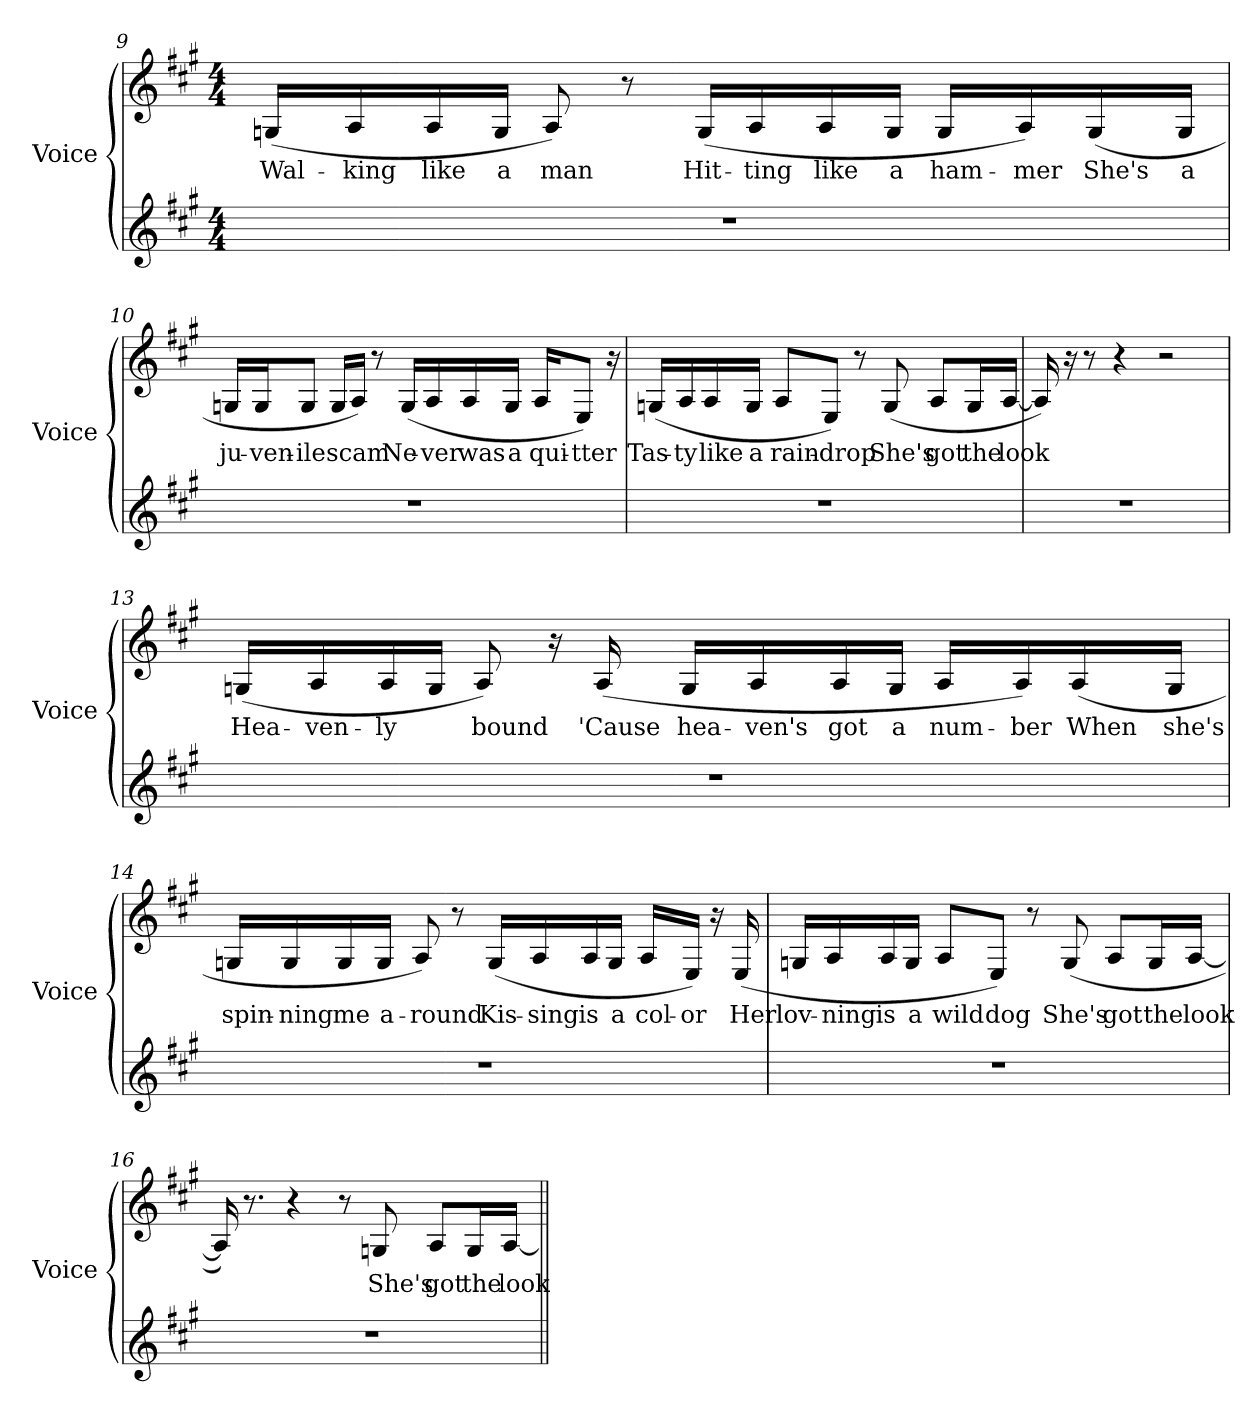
**kern	**kern	**text
*part2	*part1	*part1
*staff2	*staff1	*staff1
*I"Voice	*I"Voice	*
*I'Voice	*I'Voice	*
!!LO:LB:g=z
*clefG2	*clefG2	*
*k[f#c#g#]	*k[f#c#g#]	*
*A:	*A:	*
*M4/4	*M4/4	*
=9	=9	=9
!	!	!LO:LY:b:color=#000000
1r	(16Gni/LL	Wal-
!	!	!LO:LY:b:color=#000000
.	16Ai/	-king
!	!	!LO:LY:b:color=#000000
.	16Ai/	like
!	!	!LO:LY:b:color=#000000
.	16Gi/JJ	a
!	!	!LO:LY:b:color=#000000
.	8Ai/)	man
.	8r	.
!	!	!LO:LY:b:color=#000000
.	(16Gi/LL	Hit-
!	!	!LO:LY:b:color=#000000
.	16Ai/	-ting
!	!	!LO:LY:b:color=#000000
.	16Ai/	like
!	!	!LO:LY:b:color=#000000
.	16Gi/JJ	a
!	!	!LO:LY:b:color=#000000
.	16Gi/LL	ham-
!	!	!LO:LY:b:color=#000000
.	16Ai/)	-mer
!	!	!LO:LY:b:color=#000000
.	(16Gi/	She's
!	!	!LO:LY:b:color=#000000
.	16Gi/JJ	a
=10	=10	=10
!	!	!LO:LY:b:color=#000000
1r	16Gni/LL	ju-
!	!	!LO:LY:b:color=#000000
.	16Gi/J	-ven-
!	!	!LO:LY:b:color=#000000
.	8Gi/J	-ile
!	!	!LO:LY:b:color=#000000
.	16Gi/LL	scam
.	16Ai/JJ)	.
.	8r	.
!	!	!LO:LY:b:color=#000000
.	(16Gi/LL	Ne-
!	!	!LO:LY:b:color=#000000
.	16Ai/	-ver
!	!	!LO:LY:b:color=#000000
.	16Ai/	was
!	!	!LO:LY:b:color=#000000
.	16Gi/JJ	a
!	!	!LO:LY:b:color=#000000
.	16Ai/KL	qui-
!	!	!LO:LY:b:color=#000000
.	8Ei/J)	-tter
.	16r	.
!!LO:LB:g=z
=11	=11	=11
!	!	!LO:LY:b:color=#000000
1r	(16Gni/LL	Tas-
!	!	!LO:LY:b:color=#000000
.	16Ai/	-ty
!	!	!LO:LY:b:color=#000000
.	16Ai/	like
!	!	!LO:LY:b:color=#000000
.	16Gi/JJ	a
!	!	!LO:LY:b:color=#000000
.	8Ai/L	rain-
!	!	!LO:LY:b:color=#000000
.	8Ei/J)	-drop
.	8r	.
!	!	!LO:LY:b:color=#000000
.	(8Gi/	She's
!	!	!LO:LY:b:color=#000000
.	8Ai/L	got
!	!	!LO:LY:b:color=#000000
.	16Gi/L	the
!	!	!LO:LY:b:color=#000000
.	[16Ai/JJ	look
=12	=12	=12
1r	16Ai/])	.
.	16r	.
.	8r	.
.	4r	.
.	2r	.
!!LO:LB:g=z
=13	=13	=13
!	!	!LO:LY:b:color=#000000
1r	(16Gni/LL	Hea-
!	!	!LO:LY:b:color=#000000
.	16Ai/	-ven-
!	!	!LO:LY:b:color=#000000
.	16Ai/	-ly
.	16Gi/JJ	.
!	!	!LO:LY:b:color=#000000
.	8Ai/)	bound
.	16r	.
!	!	!LO:LY:b:color=#000000
.	(16Ai/	'Cause
!	!	!LO:LY:b:color=#000000
.	16Gi/LL	hea-
!	!	!LO:LY:b:color=#000000
.	16Ai/	-ven's
!	!	!LO:LY:b:color=#000000
.	16Ai/	got
!	!	!LO:LY:b:color=#000000
.	16Gi/JJ	a
!	!	!LO:LY:b:color=#000000
.	16Ai/LL	num-
!	!	!LO:LY:b:color=#000000
.	16Ai/)	-ber
!	!	!LO:LY:b:color=#000000
.	(16Ai/	When
!	!	!LO:LY:b:color=#000000
.	16Gi/JJ	she's
!!LO:PB:g=z
=14	=14	=14
!	!	!LO:LY:b:color=#000000
1r	16Gni/LL	spin-
!	!	!LO:LY:b:color=#000000
.	16Gi/	-ning
!	!	!LO:LY:b:color=#000000
.	16Gi/	me
!	!	!LO:LY:b:color=#000000
.	16Gi/JJ	a-
!	!	!LO:LY:b:color=#000000
.	8Ai/)	-round
.	8r	.
!	!	!LO:LY:b:color=#000000
.	(16Gi/LL	Kis-
!	!	!LO:LY:b:color=#000000
.	16Ai/	-sing
!	!	!LO:LY:b:color=#000000
.	16Ai/	is
!	!	!LO:LY:b:color=#000000
.	16Gi/JJ	a
!	!	!LO:LY:b:color=#000000
.	16Ai/LL	col-
!	!	!LO:LY:b:color=#000000
.	16Ei/JJ)	-or
.	16r	.
!	!	!LO:LY:b:color=#000000
.	(16Ei/	Her
=15	=15	=15
!	!	!LO:LY:b:color=#000000
1r	16Gni/LL	lov-
!	!	!LO:LY:b:color=#000000
.	16Ai/	-ning
!	!	!LO:LY:b:color=#000000
.	16Ai/	is
!	!	!LO:LY:b:color=#000000
.	16Gi/JJ	a
!	!	!LO:LY:b:color=#000000
.	8Ai/L	wild
!	!	!LO:LY:b:color=#000000
.	8Ei/J)	dog
.	8r	.
!	!	!LO:LY:b:color=#000000
.	(8Gi/	She's
!	!	!LO:LY:b:color=#000000
.	8Ai/L	got
!	!	!LO:LY:b:color=#000000
.	16Gi/L	the
!	!	!LO:LY:b:color=#000000
.	[16Ai/JJ	look
!!LO:LB:g=z
=16	=16	=16
1r	16Ai/])	.
.	8.r	.
.	4r	.
.	8r	.
!	!	!LO:LY:b:color=#000000
.	8Gni/	She's
!	!	!LO:LY:b:color=#000000
.	8Ai/L	got
!	!	!LO:LY:b:color=#000000
.	16Gi/L	the
!	!	!LO:LY:b:color=#000000
.	[16Ai/JJ	look
=||	=||	=||
*-	*-	*-
